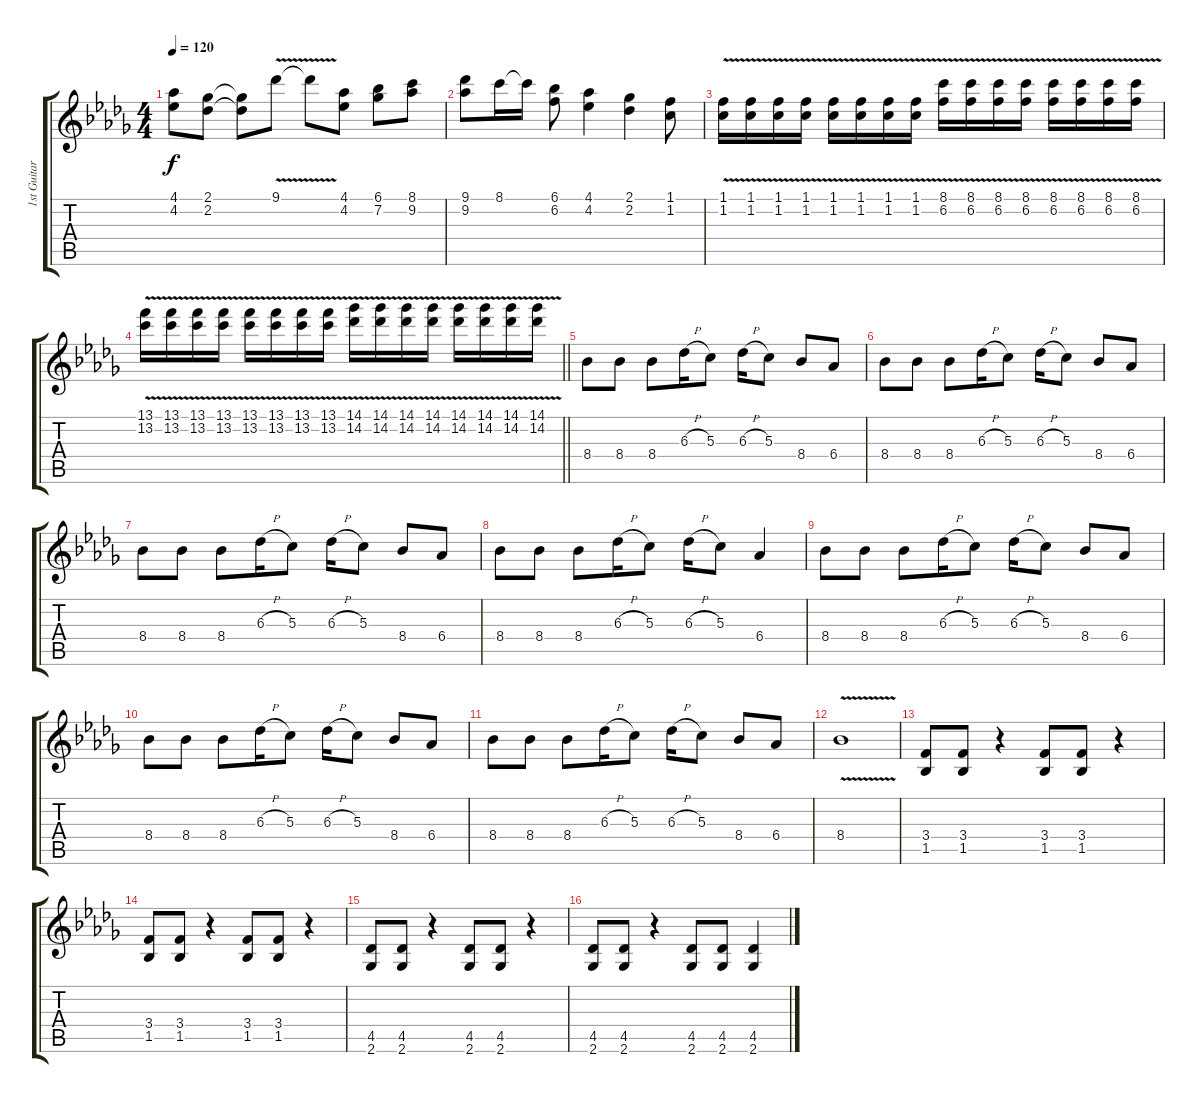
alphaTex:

\track ("1st Guitar" "1st Guitar") {instrument electricguitarclean}
\staff {score tabs}
\tuning (E4 B3 G3 D3 A2 E2) {hide}
\ts (4 4)
\tempo 120
\clef g2
\ks db
(4.1 4.2).8{dy f} (2.1 2.2).8 (2.1{t} 2.2{t}).8 9.1{v}.8 9.1{t}.8 (4.1 4.2).8 (6.1 7.2).8 (8.1 9.2).8 |
(9.1 9.2).8 8.1.16 8.1{t}.16 (6.1 6.2).8 (4.1 4.2).4 (2.1 2.2).4 (1.1 1.2).8 |
(1.1{v} 1.2).16 (1.1{v} 1.2).16 (1.1{v} 1.2).16 (1.1{v} 1.2).16 (1.1{v} 1.2).16 (1.1{v} 1.2).16 (1.1{v} 1.2).16 (1.1{v} 1.2).16 (8.1{v} 6.2).16 (8.1{v} 6.2).16 (8.1{v} 6.2).16 (8.1{v} 6.2).16 (8.1{v} 6.2).16 (8.1{v} 6.2).16 (8.1{v} 6.2).16 (8.1{v} 6.2).16 |
\barLineRight lightlight
(13.1{v} 13.2).16 (13.1{v} 13.2).16 (13.1{v} 13.2).16 (13.1{v} 13.2).16 (13.1{v} 13.2).16 (13.1{v} 13.2).16 (13.1{v} 13.2).16 (13.1{v} 13.2).16 (14.1{v} 14.2).16 (14.1{v} 14.2).16 (14.1{v} 14.2).16 (14.1{v} 14.2).16 (14.1{v} 14.2).16 (14.1{v} 14.2).16 (14.1{v} 14.2).16 (14.1{v} 14.2).16 |
8.4.8{balance 14} 8.4.8 8.4.8 6.3{h}.16 5.3.8 6.3{h}.16 5.3.8 8.4.8 6.4.8 |
8.4.8 8.4.8 8.4.8 6.3{h}.16 5.3.8 6.3{h}.16 5.3.8 8.4.8 6.4.8 |
8.4.8 8.4.8 8.4.8 6.3{h}.16 5.3.8 6.3{h}.16 5.3.8 8.4.8 6.4.8 |
8.4.8 8.4.8 8.4.8 6.3{h}.16 5.3.8 6.3{h}.16 5.3.8 6.4.4 |
8.4.8 8.4.8 8.4.8 6.3{h}.16 5.3.8 6.3{h}.16 5.3.8 8.4.8 6.4.8 |
8.4.8 8.4.8 8.4.8 6.3{h}.16 5.3.8 6.3{h}.16 5.3.8 8.4.8 6.4.8 |
8.4.8 8.4.8 8.4.8 6.3{h}.16 5.3.8 6.3{h}.16 5.3.8 8.4.8 6.4.8 |
8.4{v}.1 |
(3.4 1.5).8 (3.4 1.5).8 r.4 (3.4 1.5).8 (3.4 1.5).8 r.4 |
(3.4 1.5).8 (3.4 1.5).8 r.4 (3.4 1.5).8 (3.4 1.5).8 r.4 |
(4.5 2.6).8 (4.5 2.6).8 r.4 (4.5 2.6).8 (4.5 2.6).8 r.4 |
(4.5 2.6).8 (4.5 2.6).8 r.4 (4.5 2.6).8 (4.5 2.6).8 (4.5 2.6).4
